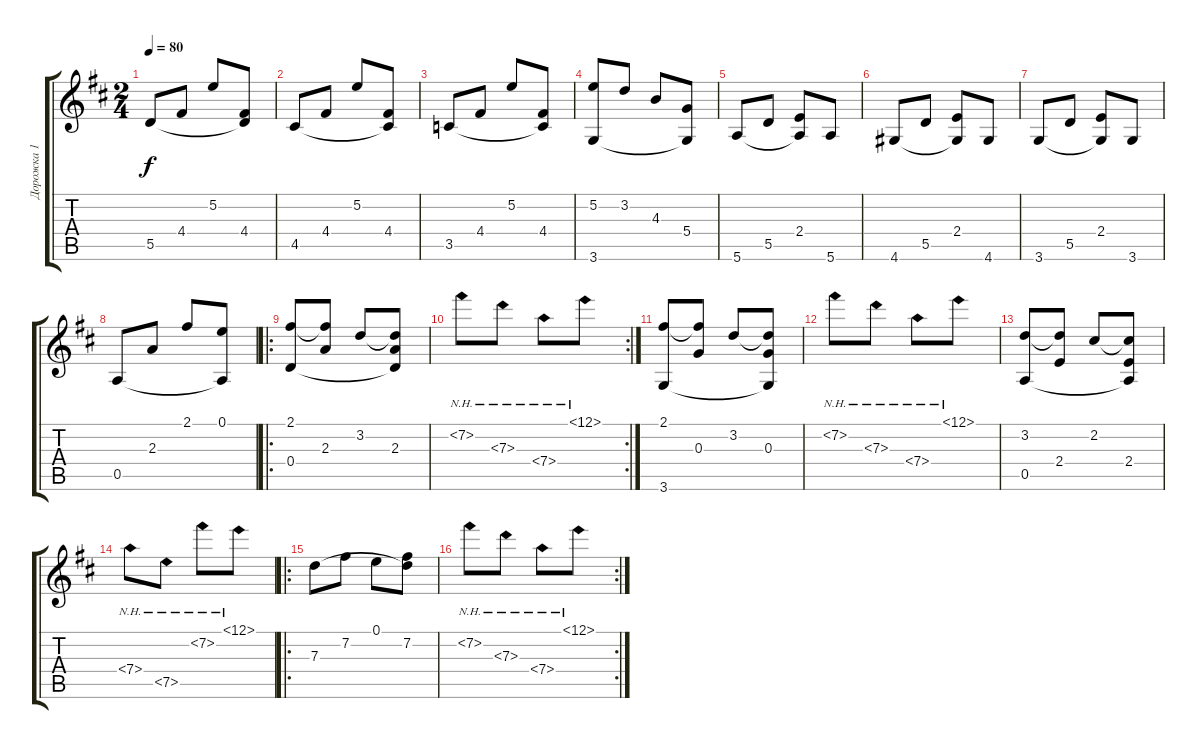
\track ("Дорожка 1" "Дорожка 1") {instrument acousticguitarnylon}
\staff {score tabs}
\tuning (E4 B3 G3 D3 A2 E2) {hide}
\ts (2 4)
\tempo 80
\clef g2
\ks d
5.5.8{dy f} 4.4.8 5.2.8 (4.4 5.5{t}).8 |
4.5.8 4.4.8 5.2.8 (4.4 4.5{t}).8 |
3.5.8 4.4.8 5.2.8 (4.4 3.5{t}).8 |
(5.2 3.6).8 3.2.8 4.3.8 (5.4 3.6{t}).8 |
5.6.8 5.5.8 (2.4 5.6{t}).8 5.6.8 |
4.6.8 5.5.8 (2.4 4.6{t}).8 4.6.8 |
3.6.8 5.5.8 (2.4 3.6{t}).8 3.6.8 |
0.5.8 2.3.8 2.1.8 (0.1 0.5{t}).8 |
\ro
(2.1 0.4).8 (2.1{t} 2.3).8 3.2.8 (3.2{t} 2.3 0.4{t}).8 |
\rc 2
7.2{nh}.8 7.3{nh}.8 7.4{nh}.8 12.1{nh}.8 |
(2.1 3.6).8 (2.1{t} 0.3).8 3.2.8 (3.2{t} 0.3 3.6{t}).8 |
7.2{nh}.8 7.3{nh}.8 7.4{nh}.8 12.1{nh}.8 |
(3.2 0.5).8 (3.2{t} 2.4).8 2.2.8 (2.2{t} 2.4 0.5{t}).8 |
7.4{nh}.8 7.5{nh}.8 7.2{nh}.8 12.1{nh}.8 |
\ro
7.3.8 7.2.8 0.1.8 (7.2 7.3{t}).8 |
\rc 2
7.2{nh}.8 7.3{nh}.8 7.4{nh}.8 12.1{nh}.8
